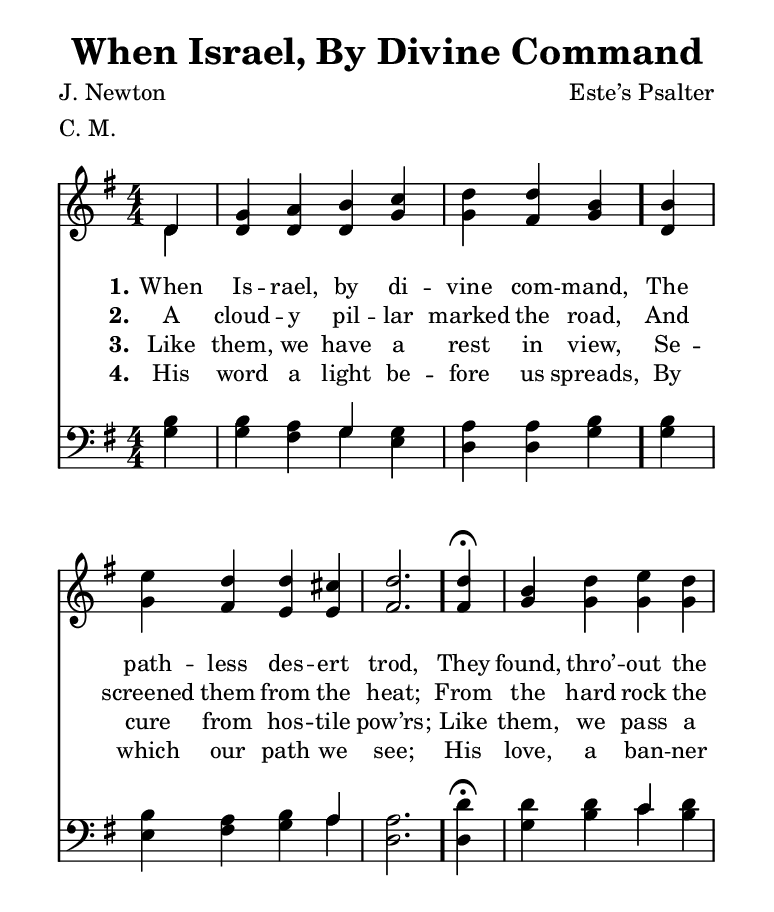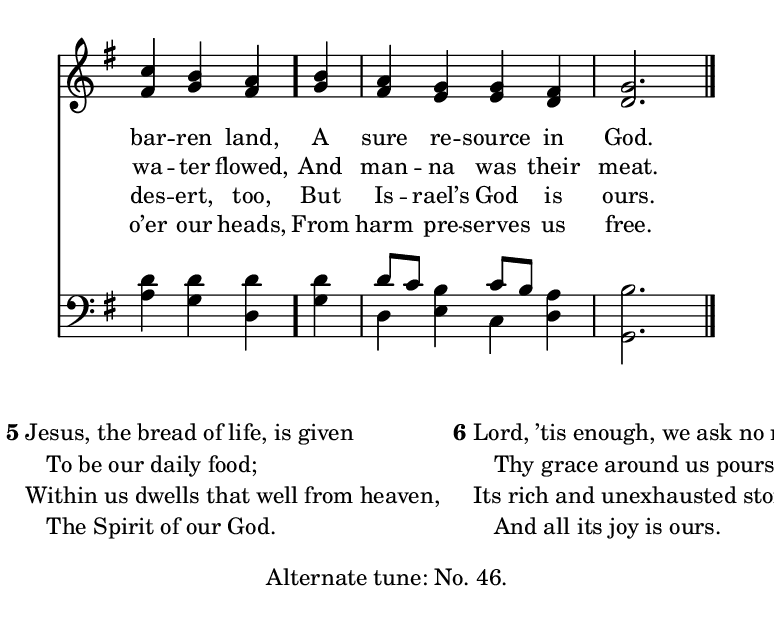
\include "common/global.ily"
\paper {
  \include "common/paper.ily"
  ragged-bottom = ##t
}

\header{
  hymnnumber = "286"
  title = "When Israel, By Divine Command"
  tunename = "Dumferline"
  meter = "C. M."
  poet = "J. Newton"
  composer = "Este’s Psalter"
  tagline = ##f
}

ta = { \tempo 4=80 }
tb = { \tempo 4=40 }

global = {
  \include "common/overrides.ily"
  \override Staff.TimeSignature.style = #'numbered
  \time 4/4
  \override Score.MetronomeMark.transparent = ##t % hide all fermata changes too
  \ta
  \key g \major
  \partial 4
  \autoBeamOff
}

notesSoprano = {
\global
\relative c' {

  d4 | g a b c | d d b
  b4 | e d d cis | d2.
  \tb d4\fermata \ta | b d e d | c b a
  b4 | a g g fis | g2.

  \bar "|."

}
}

notesAlto = {
\global
\relative e' {

  d4 | d d d g | g fis g
  d4 | g fis e e | fis2.
  fis4 | g g g g | fis g fis
  g4 | fis e e d | d2.

}
}

notesTenor = {
\global
\relative a {

  b4 | b a g g | a a b
  b4 | b a b a | a2.
  d4 | d d c d | d d d
  d4 | d8[ c] b4 c8[ b] a4 | b2.

}
}

notesBass = {
\global
\relative f {

  g4 | g fis g e | d d g
  g | e fis g a | d,2.
  d4\fermata | g b c b | a g d
  g4 | d e c d | g,2.

}
}

wordsA = \lyricmode {
\set stanza = "1."

When Is -- rael, by di -- vine com -- mand, \bar "."
The path -- less des -- ert trod, \bar "."
They found, thro’ -- out the bar -- ren land, \bar "."
A sure re -- source in God. \bar "."

}

wordsB = \lyricmode {
\set stanza = "2."

A cloud -- y pil -- lar marked the road,
And screened them from the heat;
From the hard rock the wa -- ter flowed,
And man -- na was their meat.

}

wordsC = \lyricmode {
\set stanza = "3."

Like them, we have a rest in view,
Se -- cure from hos -- tile pow’rs;
Like them, we pass a des -- ert, too,
But Is -- rael’s God is ours.

}

wordsD = \lyricmode {
\set stanza = "4."

His word a light be -- fore us spreads,
By which our path we see;
His love, a ban -- ner o’er our heads,
From harm pre -- serves us free.

}

wordsE = \markuplist {

\line { Jesus, the bread of life, is given }
\line { { \hspace #2 } To be our daily food; }
\line { Within us dwells that well from heaven, }
\line { { \hspace #2 } The Spirit of our God. }

}

wordsF = \markuplist {

\line { Lord, ’tis enough, we ask no more; }
\line { { \hspace #2 } Thy grace around us pours }
\line { Its rich and unexhausted store, }
\line { { \hspace #2 } And all its joy is ours. }

}

\score {
  \context ChoirStaff <<
    \context Staff = upper <<
      \set Staff.autoBeaming = ##f
      \set ChoirStaff.systemStartDelimiter = #'SystemStartBar
      \set ChoirStaff.printPartCombineTexts = ##f
      \partcombine #'(2 . 9) \notesSoprano \notesAlto
      \context NullVoice = sopranos { \voiceOne << \notesSoprano >> }
      \context NullVoice = altos { \voiceTwo << \notesAlto >> }
      \context Lyrics = one   \lyricsto sopranos \wordsA
      \context Lyrics = two   \lyricsto sopranos \wordsB
      \context Lyrics = three \lyricsto sopranos \wordsC
      \context Lyrics = four  \lyricsto sopranos \wordsD
    >>
    \context Staff = men <<
      \set Staff.autoBeaming = ##f
      \clef bass
      \set ChoirStaff.printPartCombineTexts = ##f
      \partcombine #'(2 . 9) \notesTenor \notesBass
      \context NullVoice = tenors { \voiceOne << \notesTenor >> }
      \context NullVoice = basses { \voiceTwo << \notesBass >> }
    >>
  >>
  \layout {
    \include "common/layout.ily"
  }
  \midi{
    \include "common/midi.ily"
  }
}

\noPageBreak

\markup { \fill-line {
  \hspace #0.1
  \line{ \bold 5 \column { \wordsE } }
  \hspace #0.1
  \line{ \bold 6 \column { \wordsF } }
  \hspace #0.1
} }

\noPageBreak \markup { \vspace #2 \fill-line { \raise #2 \line { Alternate tune: No. 46. } } }

\version "2.19.49"  % necessary for upgrading to future LilyPond versions.

% vi:set et ts=2 sw=2 ai nocindent syntax=lilypond:
